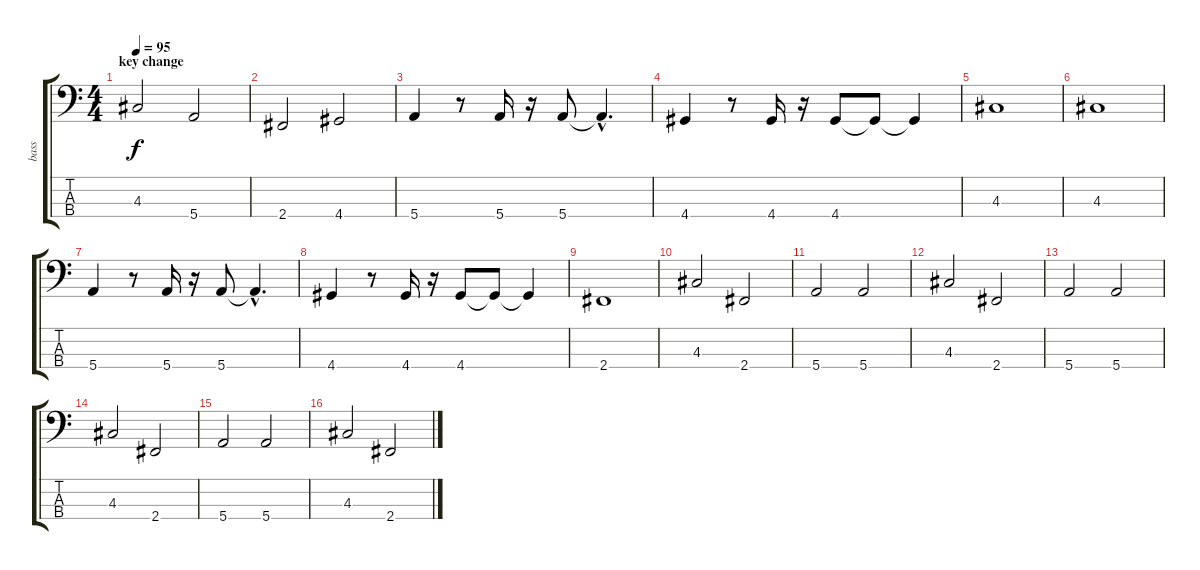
\track ("bass" "bass") {instrument electricbassfinger}
\staff {score tabs}
\tuning (G2 D2 A1 E1) {hide}
\ts (4 4)
\section ("" "key change")
\tempo 95
\clef f4
\ks c
4.3.2{dy f} 5.4.2 |
2.4.2 4.4.2 |
5.4.4 r.8 5.4.16 r.16 5.4.8 5.4{hac t}.4{d} |
4.4.4 r.8 4.4.16 r.16 4.4.8 4.4{t}.8 4.4{t}.4 |
4.3.1 |
4.3.1 |
5.4.4 r.8 5.4.16 r.16 5.4.8 5.4{hac t}.4{d} |
4.4.4 r.8 4.4.16 r.16 4.4.8 4.4{t}.8 4.4{t}.4 |
2.4.1 |
4.3.2 2.4.2 |
5.4.2 5.4.2 |
4.3.2 2.4.2 |
5.4.2 5.4.2 |
4.3.2 2.4.2 |
5.4.2 5.4.2 |
4.3.2 2.4.2
